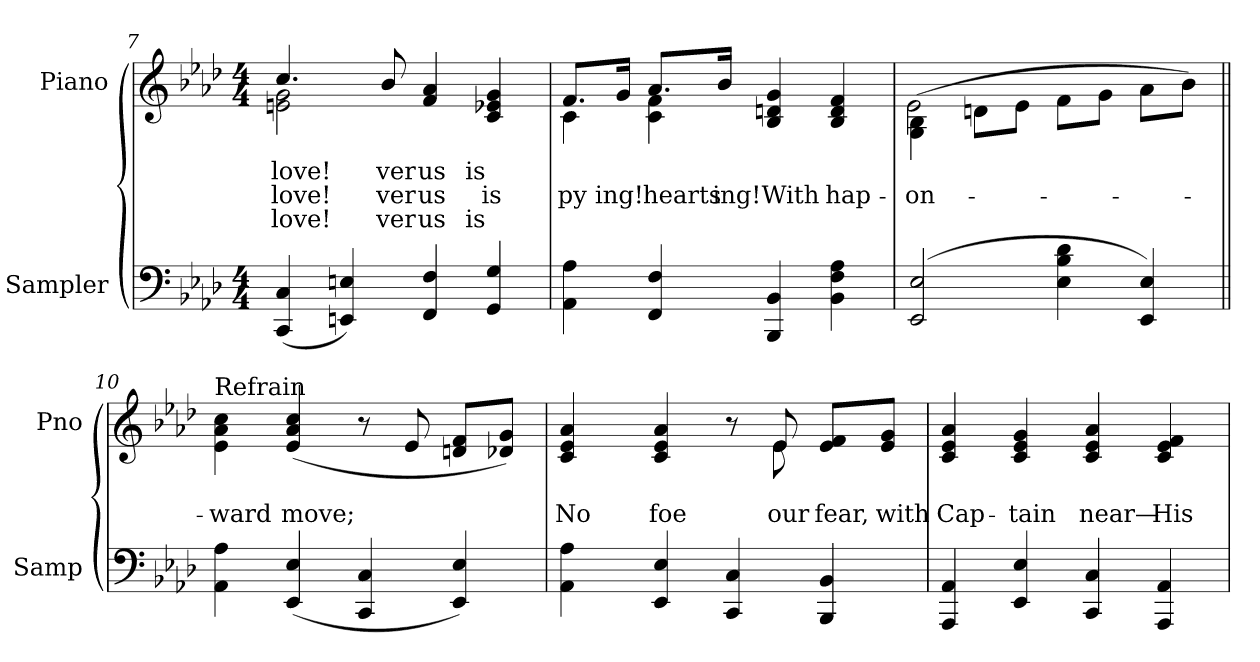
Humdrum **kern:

**kern	**kern	**text	**text	**text
*part2	*part1	*part1	*part1	*part1
*staff2	*staff1	*staff1	*staff1	*staff1
*I"Sampler	*I"Piano	*	*	*
*I'Samp	*I'Pno	*	*	*
*clefF4	*clefG2	*	*	*
*k[b-e-a-d-]	*k[b-e-a-d-]	*	*	*
*A-:	*A-:	*	*	*
*M4/4	*M4/4	*	*	*
=7	=7	=7	=7	=7
*	*^	*	*	*
(4CC 4C	4.cc/	2en 2g	love!	love!	love!
4EEn 4En)	.	.	.	.	.
.	8b-/	.	-ver	-ver	-ver
4FF 4F	4f 4a-	2ryy	us	us	us
4GG 4G	4c 4e- 4g	.	is	is	is
=8	=8	=8	=8	=8	=8
4AA- 4A-	8.f/L	4c	.	-py	.
.	16g/Jk	.	.	-ing!	.
4FF 4F	8.a-/L	4c 4f	.	hearts	.
.	16b-/Jk	.	.	-ing!	.
4BBB- 4BB-	4B- 4dn 4g	2ryy	.	With	.
4BB- 4F 4A-	4B- 4d 4f	.	.	hap-	.
=9	=9	=9	=9	=9	=9
(2EE- 2E-	(4G\ 4B-\	2e-	.	on-	.
.	8dn\L	.	.	.	.
.	8e-\J	.	.	.	.
4E- 4B- 4d-	8f\L	2ryy	.	.	.
.	8g\J	.	.	.	.
4EE- 4E-)	8a-\L	.	.	.	.
.	8b-\J)	.	.	.	.
*	*v	*v	*	*	*
=10||	=10||	=10||	=10||	=10||
!	!LO:TX:t=Refrain	!	!	!
4AA- 4A-	4e-\ 4a-\ 4cc\	.	-ward	.
(4EE- 4E-	(4e- 4a- 4cc	.	move;	.
4CC 4C	8r	.	.	.
.	8e-/	.	.	.
4EE- 4E-)	8dn/ 8f/L	.	.	.
.	8d-X/ 8g/J)	.	.	.
=11	=11	=11	=11	=11
*	*^	*	*	*
4AA- 4A-	4c 4e- 4a-	8ryy	.	No	.
*	*v	*v	*	*	*
4EE- 4E-	4c 4e- 4a-	.	foe	.
4CC 4C	8r	.	.	.
*	*^	*	*	*
.	8e-/	8e-	.	our	.
4BBB- 4BB-	8e-/ 8f/L	4ryy	.	fear,	.
.	8e-/ 8g/J	.	.	with	.
*	*v	*v	*	*	*
=12	=12	=12	=12	=12
4AAA- 4AA-	4c 4e- 4a-	.	Cap-	.
4EE- 4E-	4c 4e- 4g	.	-tain	.
4CC 4C	4c 4e- 4a-	.	near—	.
4AAA- 4AA-	4c 4e- 4f	.	His	.
=	=	=	=	=
*-	*-	*-	*-	*-
